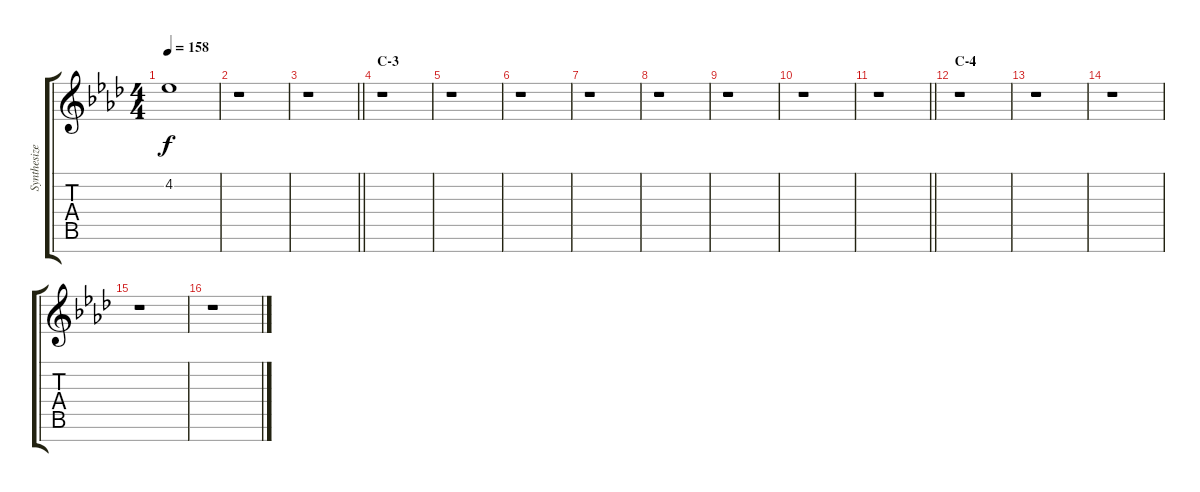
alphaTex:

\track ("Synthesizer" "Synthesize") {instrument ocarina}
\staff {score tabs}
\tuning (E5 B4 G4 D4 A3 E3 B2) {hide}
\ts (4 4)
\tempo 158
\clef g2
\ks ab
4.2{t}.1{dy f} |
r.1 |
\barLineRight lightlight
r.1 |
\section ("" "C-3")
r.1 |
r.1 |
r.1 |
r.1 |
r.1 |
r.1 |
r.1 |
\barLineRight lightlight
r.1 |
\section ("" "C-4")
r.1 |
r.1 |
r.1 |
r.1 |
r.1
